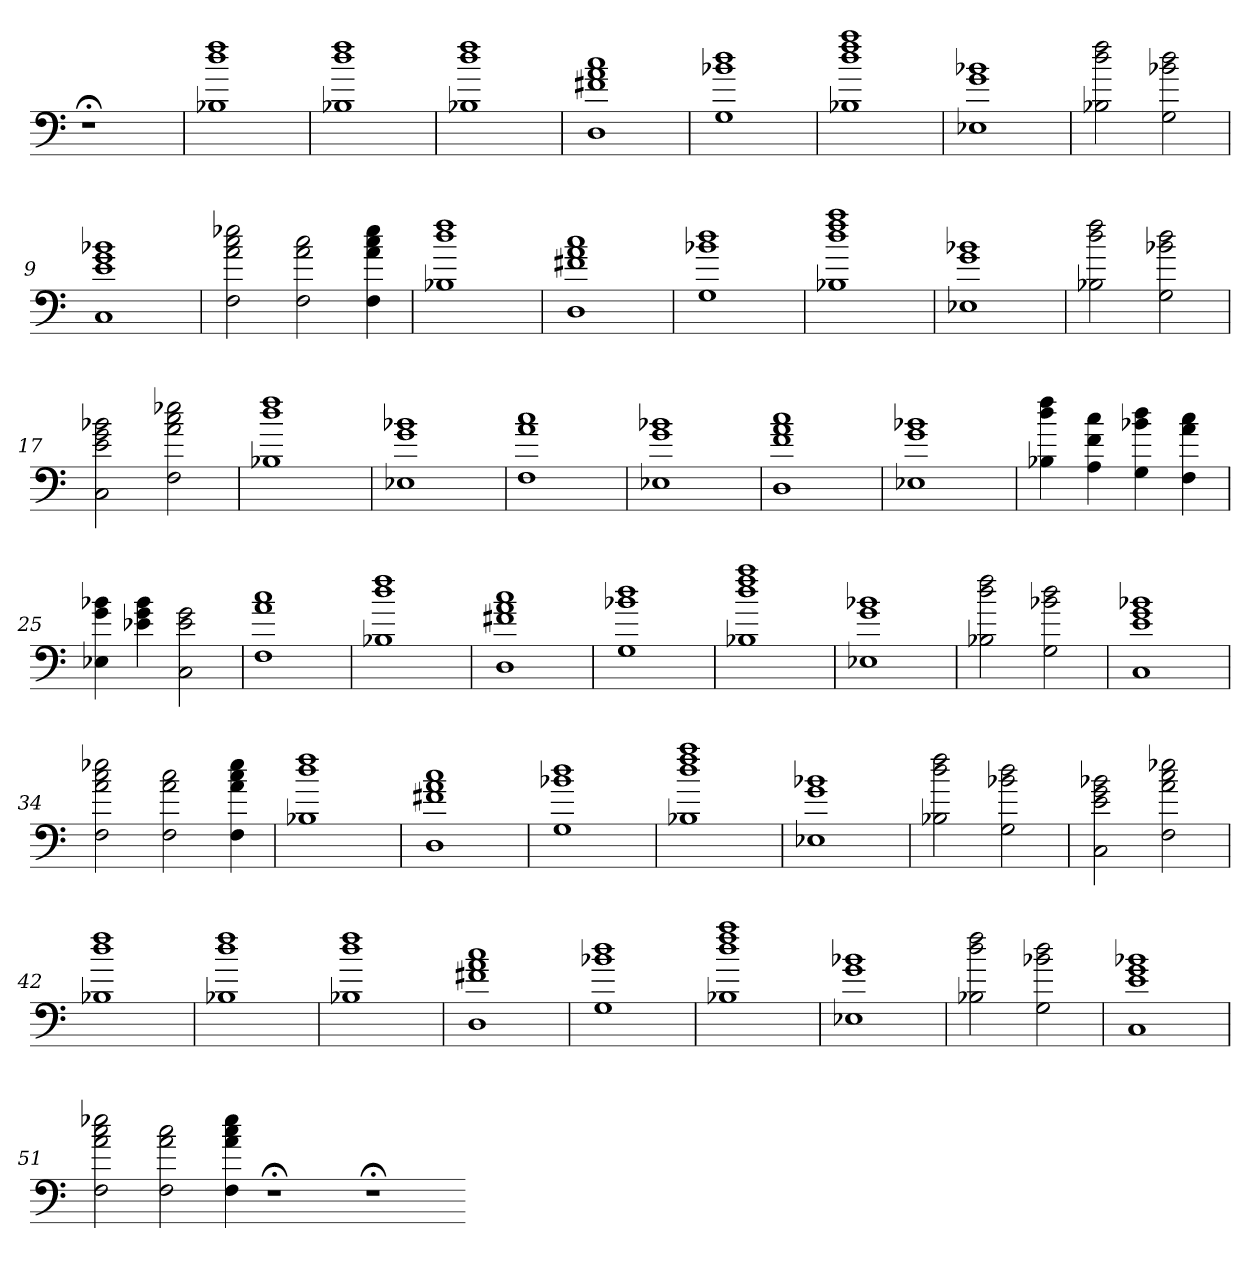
**kern
*part1
*staff1
=
1r;<
=1
1B-X 1dd 1ff
=2
1B-X 1dd 1ff
=3
1B-X 1dd 1ff
=4
1D 1f#X 1a 1cc
=5
1G 1b-X 1dd
=6
1B-X 1dd 1ff 1aa
=7
1E-X 1g 1b-X
=8
2B-X 2dd 2ff
2G 2b-X 2dd
=9
1C 1e 1g 1b-X
=10
2F 2a 2cc 2ee-X
2F 2a 2cc
4F 4a 4cc 4ee-
=11
1B-X 1dd 1ff
=12
1D 1f#X 1a 1cc
=13
1G 1b-X 1dd
=14
1B-X 1dd 1ff 1aa
=15
1E-X 1g 1b-X
=16
2B-X 2dd 2ff
2G 2b-X 2dd
=17
2C 2e 2g 2b-X
2F 2a 2cc 2ee-X
=18
1B-X 1dd 1ff
=19
1E-X 1g 1b-X
=20
1F 1a 1cc
=21
1E-X 1g 1b-X
=22
1D 1f 1a 1cc
=23
1E-X 1g 1b-X
=24
4B-X 4dd 4ff
4A 4f 4cc
4G 4b-X 4dd
4F 4a 4cc
=25
4E-X 4g 4b-X
4e-X 4g 4b-
2C 2e- 2g
=26
1F 1a 1cc
=27
1B-X 1dd 1ff
=28
1D 1f#X 1a 1cc
=29
1G 1b-X 1dd
=30
1B-X 1dd 1ff 1aa
=31
1E-X 1g 1b-X
=32
2B-X 2dd 2ff
2G 2b-X 2dd
=33
1C 1e 1g 1b-X
=34
2F 2a 2cc 2ee-X
2F 2a 2cc
4F 4a 4cc 4ee-
=35
1B-X 1dd 1ff
=36
1D 1f#X 1a 1cc
=37
1G 1b-X 1dd
=38
1B-X 1dd 1ff 1aa
=39
1E-X 1g 1b-X
=40
2B-X 2dd 2ff
2G 2b-X 2dd
=41
2C 2e 2g 2b-X
2F 2a 2cc 2ee-X
=42
1B-X 1dd 1ff
=43
1B-X 1dd 1ff
=44
1B-X 1dd 1ff
=45
1D 1f#X 1a 1cc
=46
1G 1b-X 1dd
=47
1B-X 1dd 1ff 1aa
=48
1E-X 1g 1b-X
=49
2B-X 2dd 2ff
2G 2b-X 2dd
=50
1C 1e 1g 1b-X
=51
2F 2a 2cc 2ee-X
2F 2a 2cc
4F 4a 4cc 4ee-
1r;<
1r;<
=-
*-
